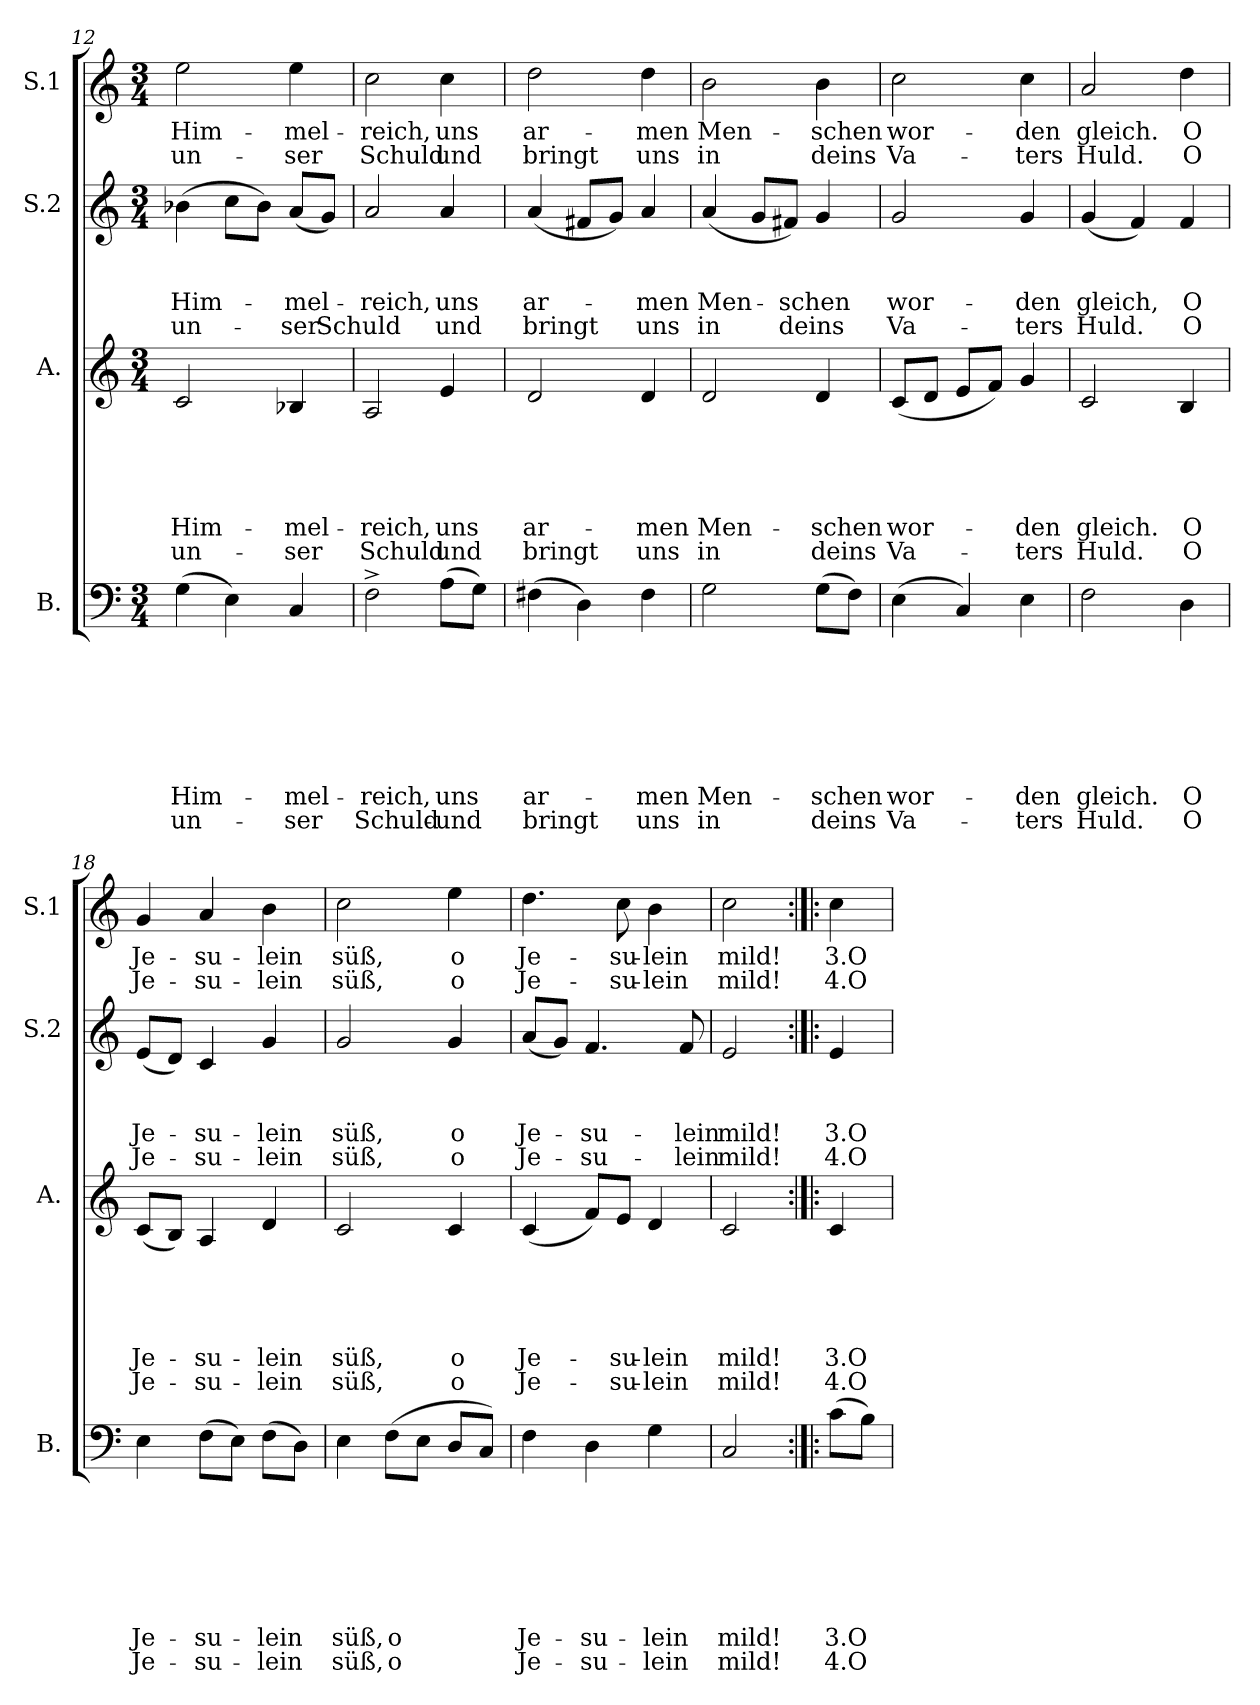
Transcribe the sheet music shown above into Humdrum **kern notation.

**kern	**text	**text	**text	**text	**text	**text	**text	**text	**kern	**text	**text	**text	**text	**text	**text	**kern	**text	**text	**text	**text	**kern	**text	**text
*part4	*part4	*part4	*part4	*part4	*part4	*part4	*part4	*part4	*part3	*part3	*part3	*part3	*part3	*part3	*part3	*part2	*part2	*part2	*part2	*part2	*part1	*part1	*part1
*staff4	*staff4	*staff4	*staff4	*staff4	*staff4	*staff4	*staff4	*staff4	*staff3	*staff3	*staff3	*staff3	*staff3	*staff3	*staff3	*staff2	*staff2	*staff2	*staff2	*staff2	*staff1	*staff1	*staff1
*I"B.	*	*	*	*	*	*	*	*	*I"A.	*	*	*	*	*	*	*I"S.2	*	*	*	*	*I"S.1	*	*
*I'B.	*	*	*	*	*	*	*	*	*I'A.	*	*	*	*	*	*	*I'S.2	*	*	*	*	*I'S.1	*	*
!!LO:LB:g=z
*clefF4	*	*	*	*	*	*	*	*	*clefG2	*	*	*	*	*	*	*clefG2	*	*	*	*	*clefG2	*	*
*k[]	*	*	*	*	*	*	*	*	*k[]	*	*	*	*	*	*	*k[]	*	*	*	*	*k[]	*	*
*C:	*	*	*	*	*	*	*	*	*C:	*	*	*	*	*	*	*C:	*	*	*	*	*C:	*	*
*M3/4	*	*	*	*	*	*	*	*	*M3/4	*	*	*	*	*	*	*M3/4	*	*	*	*	*M3/4	*	*
=12	=12	=12	=12	=12	=12	=12	=12	=12	=12	=12	=12	=12	=12	=12	=12	=12	=12	=12	=12	=12	=12	=12	=12
!	!	!	!	!	!	!	!LO:LY:b	!LO:LY:b	!	!	!	!	!	!LO:LY:b	!LO:LY:b	!	!	!	!LO:LY:b	!LO:LY:b	!	!LO:LY:b	!LO:LY:b
(>4G\	.	.	.	.	.	.	Him-	un-	2c/	.	.	.	.	Him-	un-	(>4b-X\	.	.	Him-	un-	2ee\	Him-	un-
4E\)	.	.	.	.	.	.	.	.	.	.	.	.	.	.	.	8cc\L	.	.	.	.	.	.	.
.	.	.	.	.	.	.	.	.	.	.	.	.	.	.	.	8b-\J)	.	.	.	.	.	.	.
!	!	!	!	!	!	!	!LO:LY:b	!LO:LY:b	!	!	!	!	!	!LO:LY:b	!LO:LY:b	!	!	!	!LO:LY:b	!LO:LY:b	!	!LO:LY:b	!LO:LY:b
4C/	.	.	.	.	.	.	-mel-	-ser	4B-X/	.	.	.	.	-mel-	-ser	(<8a/L	.	.	-mel-	-ser	4ee\	-mel-	-ser
!	!	!	!	!	!	!	!	!	!	!	!	!	!	!	!	!	!	!	!	!LO:LY:b	!	!	!
.	.	.	.	.	.	.	.	.	.	.	.	.	.	.	.	8g/J)	.	.	.	Schuld	.	.	.
=13	=13	=13	=13	=13	=13	=13	=13	=13	=13	=13	=13	=13	=13	=13	=13	=13	=13	=13	=13	=13	=13	=13	=13
!	!	!	!	!	!	!	!LO:LY:b	!LO:LY:b	!	!	!	!	!	!LO:LY:b	!LO:LY:b	!	!	!	!LO:LY:b	!	!	!LO:LY:b	!LO:LY:b
2F^>\	.	.	.	.	.	.	-reich,	Schuld-	2A/	.	.	.	.	-reich,	Schuld	2a/	.	.	-reich,	.	2cc\	-reich,	Schuld
!	!	!	!	!	!	!	!LO:LY:b	!LO:LY:b	!	!	!	!	!	!LO:LY:b	!LO:LY:b	!	!	!	!LO:LY:b	!LO:LY:b	!	!LO:LY:b	!LO:LY:b
(>8A\L	.	.	.	.	.	.	uns	-und	4e/	.	.	.	.	uns	und	4a/	.	.	uns	und	4cc\	uns	und
8G\J)	.	.	.	.	.	.	.	.	.	.	.	.	.	.	.	.	.	.	.	.	.	.	.
=14	=14	=14	=14	=14	=14	=14	=14	=14	=14	=14	=14	=14	=14	=14	=14	=14	=14	=14	=14	=14	=14	=14	=14
!	!	!	!	!	!	!	!LO:LY:b	!LO:LY:b	!	!	!	!	!	!LO:LY:b	!LO:LY:b	!	!	!	!LO:LY:b	!LO:LY:b	!	!LO:LY:b	!LO:LY:b
(>4F#X\	.	.	.	.	.	.	ar-	bringt	2d/	.	.	.	.	ar-	bringt	(<4a/	.	.	ar-	bringt	2dd\	ar-	bringt
4D\)	.	.	.	.	.	.	.	.	.	.	.	.	.	.	.	8f#X/L	.	.	.	.	.	.	.
.	.	.	.	.	.	.	.	.	.	.	.	.	.	.	.	8g/J)	.	.	.	.	.	.	.
!	!	!	!	!	!	!	!LO:LY:b	!LO:LY:b	!	!	!	!	!	!LO:LY:b	!LO:LY:b	!	!	!	!LO:LY:b	!LO:LY:b	!	!LO:LY:b	!LO:LY:b
4F#\	.	.	.	.	.	.	-men	uns	4d/	.	.	.	.	-men	uns	4a/	.	.	-men	uns	4dd\	-men	uns
=15	=15	=15	=15	=15	=15	=15	=15	=15	=15	=15	=15	=15	=15	=15	=15	=15	=15	=15	=15	=15	=15	=15	=15
!	!	!	!	!	!	!	!LO:LY:b	!LO:LY:b	!	!	!	!	!	!LO:LY:b	!LO:LY:b	!	!	!	!LO:LY:b	!LO:LY:b	!	!LO:LY:b	!LO:LY:b
2G\	.	.	.	.	.	.	Men-	in	2d/	.	.	.	.	Men-	in	(<4a/	.	.	Men-	in	2b\	Men-	in
.	.	.	.	.	.	.	.	.	.	.	.	.	.	.	.	8g/L	.	.	.	.	.	.	.
!	!	!	!	!	!	!	!	!	!	!	!	!	!	!	!	!	!	!	!LO:LY:b	!LO:LY:b	!	!	!
.	.	.	.	.	.	.	.	.	.	.	.	.	.	.	.	8f#X/J)	.	.	-schen	deins	.	.	.
!	!	!	!	!	!	!	!LO:LY:b	!LO:LY:b	!	!	!	!	!	!LO:LY:b	!LO:LY:b	!	!	!	!	!	!	!LO:LY:b	!LO:LY:b
(>8G\L	.	.	.	.	.	.	-schen	deins	4d/	.	.	.	.	-schen	deins	4g/	.	.	.	.	4b\	-schen	deins
8F\J)	.	.	.	.	.	.	.	.	.	.	.	.	.	.	.	.	.	.	.	.	.	.	.
=16	=16	=16	=16	=16	=16	=16	=16	=16	=16	=16	=16	=16	=16	=16	=16	=16	=16	=16	=16	=16	=16	=16	=16
!	!	!	!	!	!	!	!LO:LY:b	!LO:LY:b	!	!	!	!	!	!LO:LY:b	!LO:LY:b	!	!	!	!LO:LY:b	!LO:LY:b	!	!LO:LY:b	!LO:LY:b
(>4E\	.	.	.	.	.	.	wor-	Va-	(<8c/L	.	.	.	.	wor-	Va-	2g/	.	.	wor-	Va-	2cc\	wor-	Va-
.	.	.	.	.	.	.	.	.	8d/J	.	.	.	.	.	.	.	.	.	.	.	.	.	.
4C/)	.	.	.	.	.	.	.	.	8e/L	.	.	.	.	.	.	.	.	.	.	.	.	.	.
.	.	.	.	.	.	.	.	.	8f/J)	.	.	.	.	.	.	.	.	.	.	.	.	.	.
!	!	!	!	!	!	!	!LO:LY:b	!LO:LY:b	!	!	!	!	!	!LO:LY:b	!LO:LY:b	!	!	!	!LO:LY:b	!LO:LY:b	!	!LO:LY:b	!LO:LY:b
4E\	.	.	.	.	.	.	-den	-ters	4g/	.	.	.	.	-den	-ters	4g/	.	.	-den	-ters	4cc\	-den	-ters
!!LO:PB:g=z
=17	=17	=17	=17	=17	=17	=17	=17	=17	=17	=17	=17	=17	=17	=17	=17	=17	=17	=17	=17	=17	=17	=17	=17
!	!	!	!	!	!	!	!LO:LY:b	!LO:LY:b	!	!	!	!	!	!LO:LY:b	!LO:LY:b	!	!	!	!LO:LY:b	!LO:LY:b	!	!LO:LY:b	!LO:LY:b
2F\	.	.	.	.	.	.	gleich.	Huld.	2c/	.	.	.	.	gleich.	Huld.	(<4g/	.	.	gleich,	Huld.	2a/	gleich.	Huld.
.	.	.	.	.	.	.	.	.	.	.	.	.	.	.	.	4f/)	.	.	.	.	.	.	.
!	!	!	!	!	!	!	!LO:LY:b	!LO:LY:b	!	!	!	!	!	!LO:LY:b	!LO:LY:b	!	!	!	!LO:LY:b	!LO:LY:b	!	!LO:LY:b	!LO:LY:b
4D\	.	.	.	.	.	.	O	O	4B/	.	.	.	.	O	O	4f/	.	.	O	O	4dd\	O	O
=18	=18	=18	=18	=18	=18	=18	=18	=18	=18	=18	=18	=18	=18	=18	=18	=18	=18	=18	=18	=18	=18	=18	=18
!	!	!	!	!	!	!	!LO:LY:b	!LO:LY:b	!	!	!	!	!	!LO:LY:b	!LO:LY:b	!	!	!	!LO:LY:b	!LO:LY:b	!	!LO:LY:b	!LO:LY:b
4E\	.	.	.	.	.	.	Je-	Je-	(<8c/L	.	.	.	.	Je-	Je-	(<8e/L	.	.	Je-	Je-	4g/	Je-	Je-
.	.	.	.	.	.	.	.	.	8B/J)	.	.	.	.	.	.	8d/J)	.	.	.	.	.	.	.
!	!	!	!	!	!	!	!LO:LY:b	!LO:LY:b	!	!	!	!	!	!LO:LY:b	!LO:LY:b	!	!	!	!LO:LY:b	!LO:LY:b	!	!LO:LY:b	!LO:LY:b
(>8F\L	.	.	.	.	.	.	-su-	-su-	4A/	.	.	.	.	-su-	-su-	4c/	.	.	-su-	-su-	4a/	-su-	-su-
8E\J)	.	.	.	.	.	.	.	.	.	.	.	.	.	.	.	.	.	.	.	.	.	.	.
!	!	!	!	!	!	!	!LO:LY:b	!LO:LY:b	!	!	!	!	!	!LO:LY:b	!LO:LY:b	!	!	!	!LO:LY:b	!LO:LY:b	!	!LO:LY:b	!LO:LY:b
(>8F\L	.	.	.	.	.	.	-lein	-lein	4d/	.	.	.	.	-lein	-lein	4g/	.	.	-lein	-lein	4b\	-lein	-lein
8D\J)	.	.	.	.	.	.	.	.	.	.	.	.	.	.	.	.	.	.	.	.	.	.	.
=19	=19	=19	=19	=19	=19	=19	=19	=19	=19	=19	=19	=19	=19	=19	=19	=19	=19	=19	=19	=19	=19	=19	=19
!	!	!	!	!	!	!	!LO:LY:b	!LO:LY:b	!	!	!	!	!	!LO:LY:b	!LO:LY:b	!	!	!	!LO:LY:b	!LO:LY:b	!	!LO:LY:b	!LO:LY:b
4E\	.	.	.	.	.	.	süß,	süß,	2c/	.	.	.	.	süß,	süß,	2g/	.	.	süß,	süß,	2cc\	süß,	süß,
!	!	!	!	!	!	!	!LO:LY:b	!LO:LY:b	!	!	!	!	!	!	!	!	!	!	!	!	!	!	!
(>8F\L	.	.	.	.	.	.	o	o	.	.	.	.	.	.	.	.	.	.	.	.	.	.	.
8E\J	.	.	.	.	.	.	.	.	.	.	.	.	.	.	.	.	.	.	.	.	.	.	.
!	!	!	!	!	!	!	!	!	!	!	!	!	!	!LO:LY:b	!LO:LY:b	!	!	!	!LO:LY:b	!LO:LY:b	!	!LO:LY:b	!LO:LY:b
8D/L	.	.	.	.	.	.	.	.	4c/	.	.	.	.	o	o	4g/	.	.	o	o	4ee\	o	o
8C/J)	.	.	.	.	.	.	.	.	.	.	.	.	.	.	.	.	.	.	.	.	.	.	.
=20	=20	=20	=20	=20	=20	=20	=20	=20	=20	=20	=20	=20	=20	=20	=20	=20	=20	=20	=20	=20	=20	=20	=20
!	!	!	!	!	!	!	!LO:LY:b	!LO:LY:b	!	!	!	!	!	!LO:LY:b	!LO:LY:b	!	!	!	!LO:LY:b	!LO:LY:b	!	!LO:LY:b	!LO:LY:b
4F\	.	.	.	.	.	.	Je-	Je-	(<4c/	.	.	.	.	Je-	Je-	(<8a/L	.	.	Je-	Je-	4.dd\	Je-	Je-
.	.	.	.	.	.	.	.	.	.	.	.	.	.	.	.	8g/J)	.	.	.	.	.	.	.
!	!	!	!	!	!	!	!LO:LY:b	!LO:LY:b	!	!	!	!	!	!	!	!	!	!	!LO:LY:b	!LO:LY:b	!	!	!
4D\	.	.	.	.	.	.	-su-	-su-	8f/L)	.	.	.	.	.	.	4.f/	.	.	-su-	-su-	.	.	.
!	!	!	!	!	!	!	!	!	!	!	!	!	!	!LO:LY:b	!LO:LY:b	!	!	!	!	!	!	!LO:LY:b	!LO:LY:b
.	.	.	.	.	.	.	.	.	8e/J	.	.	.	.	-su-	-su-	.	.	.	.	.	8cc\	-su-	-su-
!	!	!	!	!	!	!	!LO:LY:b	!LO:LY:b	!	!	!	!	!	!LO:LY:b	!LO:LY:b	!	!	!	!	!	!	!LO:LY:b	!LO:LY:b
4G\	.	.	.	.	.	.	-lein	-lein	4d/	.	.	.	.	-lein	-lein	.	.	.	.	.	4b\	-lein	-lein
!	!	!	!	!	!	!	!	!	!	!	!	!	!	!	!	!	!	!	!LO:LY:b	!LO:LY:b	!	!	!
.	.	.	.	.	.	.	.	.	.	.	.	.	.	.	.	8f/	.	.	-lein	-lein	.	.	.
=21	=21	=21	=21	=21	=21	=21	=21	=21	=21	=21	=21	=21	=21	=21	=21	=21	=21	=21	=21	=21	=21	=21	=21
!	!	!	!	!	!	!	!LO:LY:b	!LO:LY:b	!	!	!	!	!	!LO:LY:b	!LO:LY:b	!	!	!	!LO:LY:b	!LO:LY:b	!	!LO:LY:b	!LO:LY:b
2C/	.	.	.	.	.	.	mild!	mild!	2c/	.	.	.	.	mild!	mild!	2e/	.	.	mild!	mild!	2cc\	mild!	mild!
!!LO:PB:g=z
=22:|!|:	=22:|!|:	=22:|!|:	=22:|!|:	=22:|!|:	=22:|!|:	=22:|!|:	=22:|!|:	=22:|!|:	=22:|!|:	=22:|!|:	=22:|!|:	=22:|!|:	=22:|!|:	=22:|!|:	=22:|!|:	=22:|!|:	=22:|!|:	=22:|!|:	=22:|!|:	=22:|!|:	=22:|!|:	=22:|!|:	=22:|!|:
!	!	!	!	!	!	!	!LO:LY:b	!LO:LY:b	!	!	!	!	!	!LO:LY:b:rj	!LO:LY:b:rj	!	!	!	!LO:LY:b:rj	!LO:LY:b:rj	!	!LO:LY:b:rj	!LO:LY:b:rj
(>8c\L	.	.	.	.	.	.	3.O	4.O	4c/	.	.	.	.	3.O	4.O	4e/	.	.	3.O	4.O	4cc\	3.O	4.O
8B\J)	.	.	.	.	.	.	.	.	.	.	.	.	.	.	.	.	.	.	.	.	.	.	.
=	=	=	=	=	=	=	=	=	=	=	=	=	=	=	=	=	=	=	=	=	=	=	=
*-	*-	*-	*-	*-	*-	*-	*-	*-	*-	*-	*-	*-	*-	*-	*-	*-	*-	*-	*-	*-	*-	*-	*-
